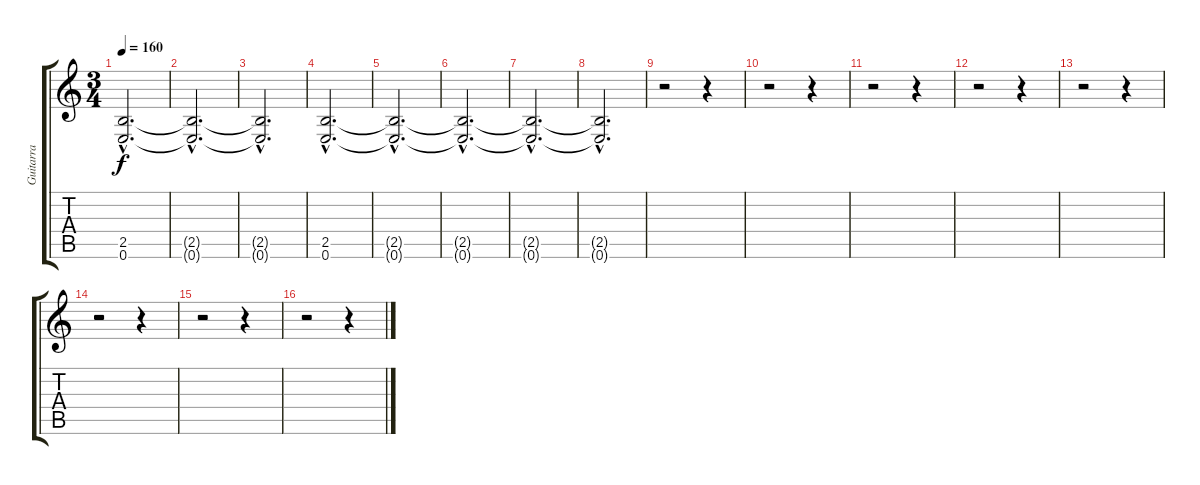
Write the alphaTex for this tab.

\track ("Guitarra" "Guitarra") {instrument distortionguitar}
\staff {score tabs}
\tuning (E4 B3 G3 D3 A2 E2) {hide}
\ts (3 4)
\tempo 160
\clef g2
\ks c
(2.5{hac t} 0.6{hac t}).2{d dy f} |
(2.5{hac t} 0.6{hac t}).2{d} |
(2.5{hac t} 0.6{hac t}).2{d} |
(2.5{hac} 0.6{hac}).2{d} |
(2.5{hac t} 0.6{hac t}).2{d} |
(2.5{hac t} 0.6{hac t}).2{d} |
(2.5{hac t} 0.6{hac t}).2{d} |
(2.5{hac t} 0.6{hac t}).2{d} |
r.2 r.4 |
r.2 r.4 |
r.2 r.4 |
r.2 r.4 |
r.2 r.4 |
r.2 r.4 |
r.2 r.4 |
r.2 r.4
